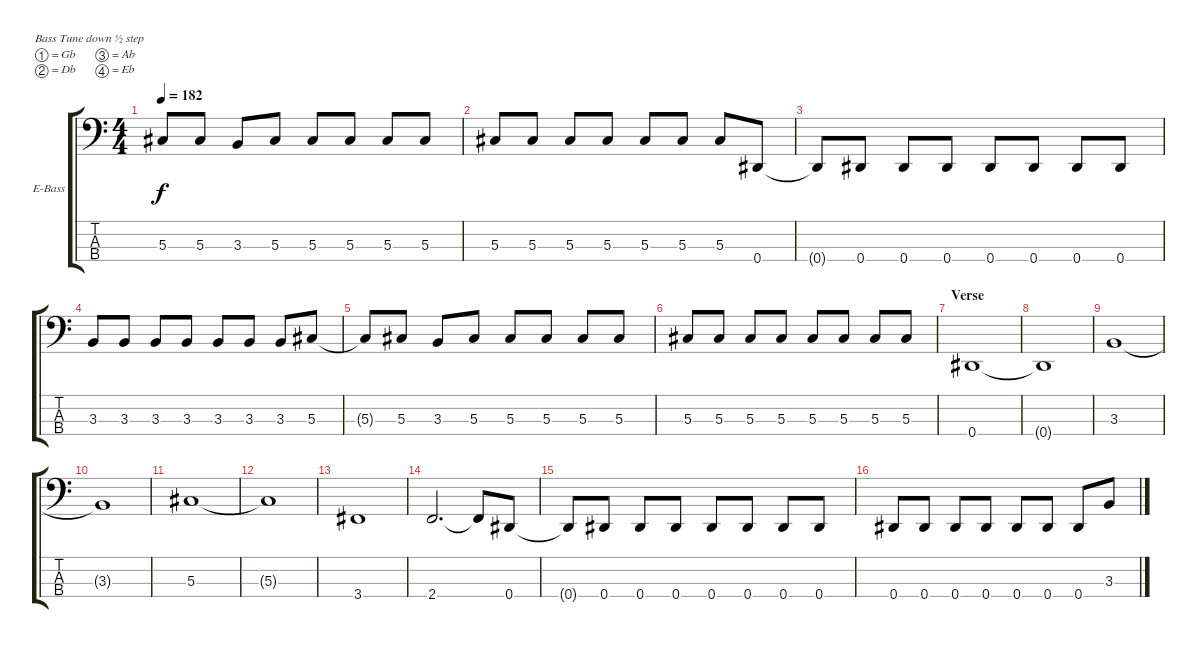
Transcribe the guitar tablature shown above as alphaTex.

\defaultSystemsLayout 4
\bracketExtendMode groupsimilarinstruments
\firstSystemTrackNameOrientation horizontal
\otherSystemsTrackNameOrientation horizontal
\track ("Electric Bass" "E-Bass") {instrument electricbassfinger}
\staff {score tabs}
\tuning (Gb2 Db2 Ab1 Eb1)
\ts (4 4)
\tempo 182
\clef f4
\ks c
5.3{t}.8{dy f} 5.3.8 3.3.8 5.3.8 5.3.8 5.3.8 5.3.8 5.3.8 |
5.3.8 5.3.8 5.3.8 5.3.8 5.3.8 5.3.8 5.3.8 0.4.8 |
0.4{t}.8 0.4.8 0.4.8 0.4.8 0.4.8 0.4.8 0.4.8 0.4.8 |
3.3.8 3.3.8 3.3.8 3.3.8 3.3.8 3.3.8 3.3.8 5.3.8 |
5.3{t}.8 5.3.8 3.3.8 5.3.8 5.3.8 5.3.8 5.3.8 5.3.8 |
5.3.8 5.3.8 5.3.8 5.3.8 5.3.8 5.3.8 5.3.8 5.3.8 |
\section ("" "Verse")
0.4.1 |
0.4{t}.1 |
3.3.1 |
3.3{t}.1 |
5.3.1 |
5.3{t}.1 |
3.4.1 |
2.4.2{d} 2.4{t}.8 0.4.8 |
0.4{t}.8 0.4.8 0.4.8 0.4.8 0.4.8 0.4.8 0.4.8 0.4.8 |
0.4.8 0.4.8 0.4.8 0.4.8 0.4.8 0.4.8 0.4.8 3.3.8
